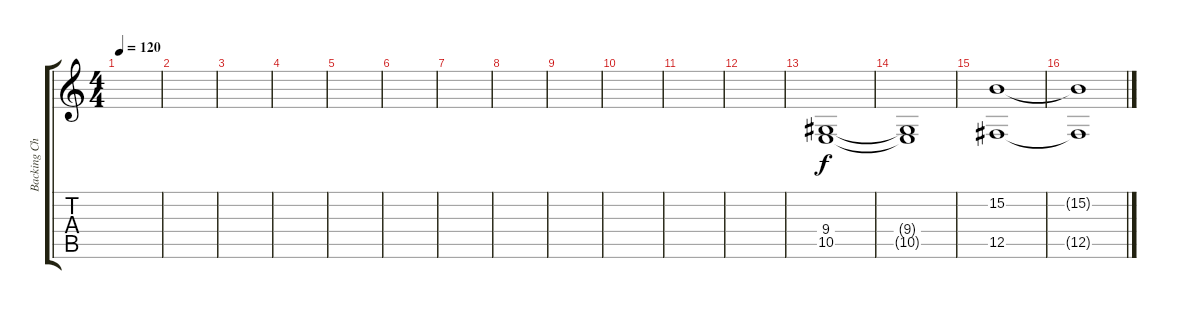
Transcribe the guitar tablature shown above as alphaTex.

\track ("Backing Chords" "Backing Ch") {instrument pad6metallic}
\staff {score tabs}
\tuning (Db4 Ab3 E3 B2 Gb2 B1) {hide}
\ts (4 4)
\tempo 120
\clef g2
\ks c
|
|
|
|
|
|
|
|
|
|
|
|
(9.4 10.5).1 |
(9.4{t} 10.5{t}).1 |
(15.2 12.5).1 |
(15.2{t} 12.5{t}).1
